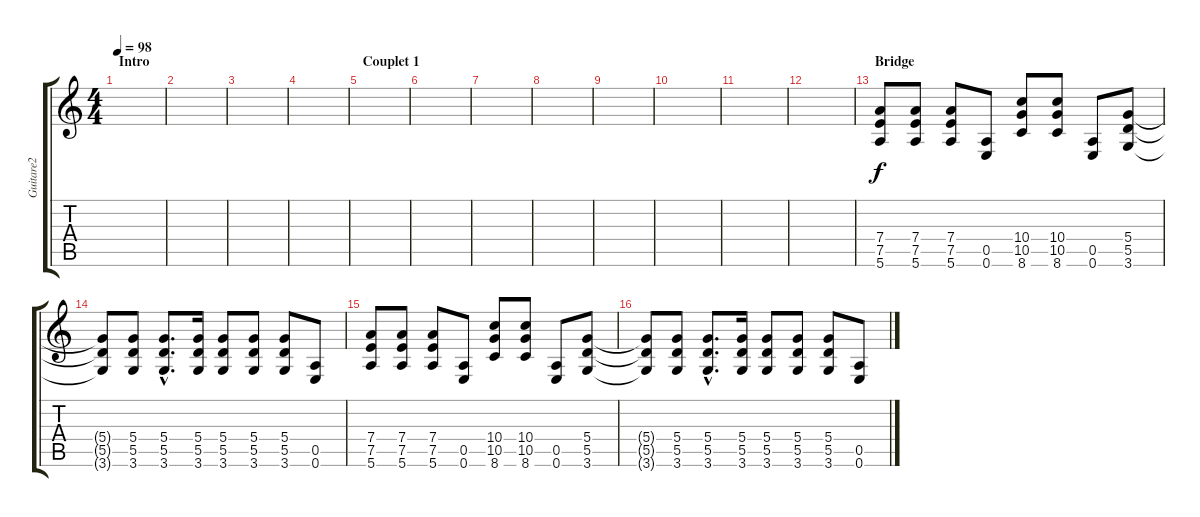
\track ("Guitare2" "Guitare2") {instrument distortionguitar}
\staff {score tabs}
\tuning (E4 B3 G3 D3 A2 E2) {hide}
\ts (4 4)
\section ("" "Intro")
\tempo 98
\clef g2
\ks c
|
|
|
|
\section ("" "Couplet 1")
|
|
|
|
|
|
|
|
\section ("" "Bridge")
(7.4 7.5 5.6).8 (7.4 7.5 5.6).8 (7.4 7.5 5.6).8 (0.5 0.6).8 (10.4 10.5 8.6).8 (10.4 10.5 8.6).8 (0.5 0.6).8 (5.4 5.5 3.6).8 |
(5.4{t} 5.5{t} 3.6{t}).8 (5.4 5.5 3.6).8 (5.4{hac} 5.5{hac} 3.6{hac}).8{d} (5.4 5.5 3.6).16 (5.4 5.5 3.6).8 (5.4 5.5 3.6).8 (5.4 5.5 3.6).8 (0.5 0.6).8 |
(7.4 7.5 5.6).8 (7.4 7.5 5.6).8 (7.4 7.5 5.6).8 (0.5 0.6).8 (10.4 10.5 8.6).8 (10.4 10.5 8.6).8 (0.5 0.6).8 (5.4 5.5 3.6).8 |
(5.4{t} 5.5{t} 3.6{t}).8 (5.4 5.5 3.6).8 (5.4{hac} 5.5{hac} 3.6{hac}).8{d} (5.4 5.5 3.6).16 (5.4 5.5 3.6).8 (5.4 5.5 3.6).8 (5.4 5.5 3.6).8 (0.5 0.6).8
